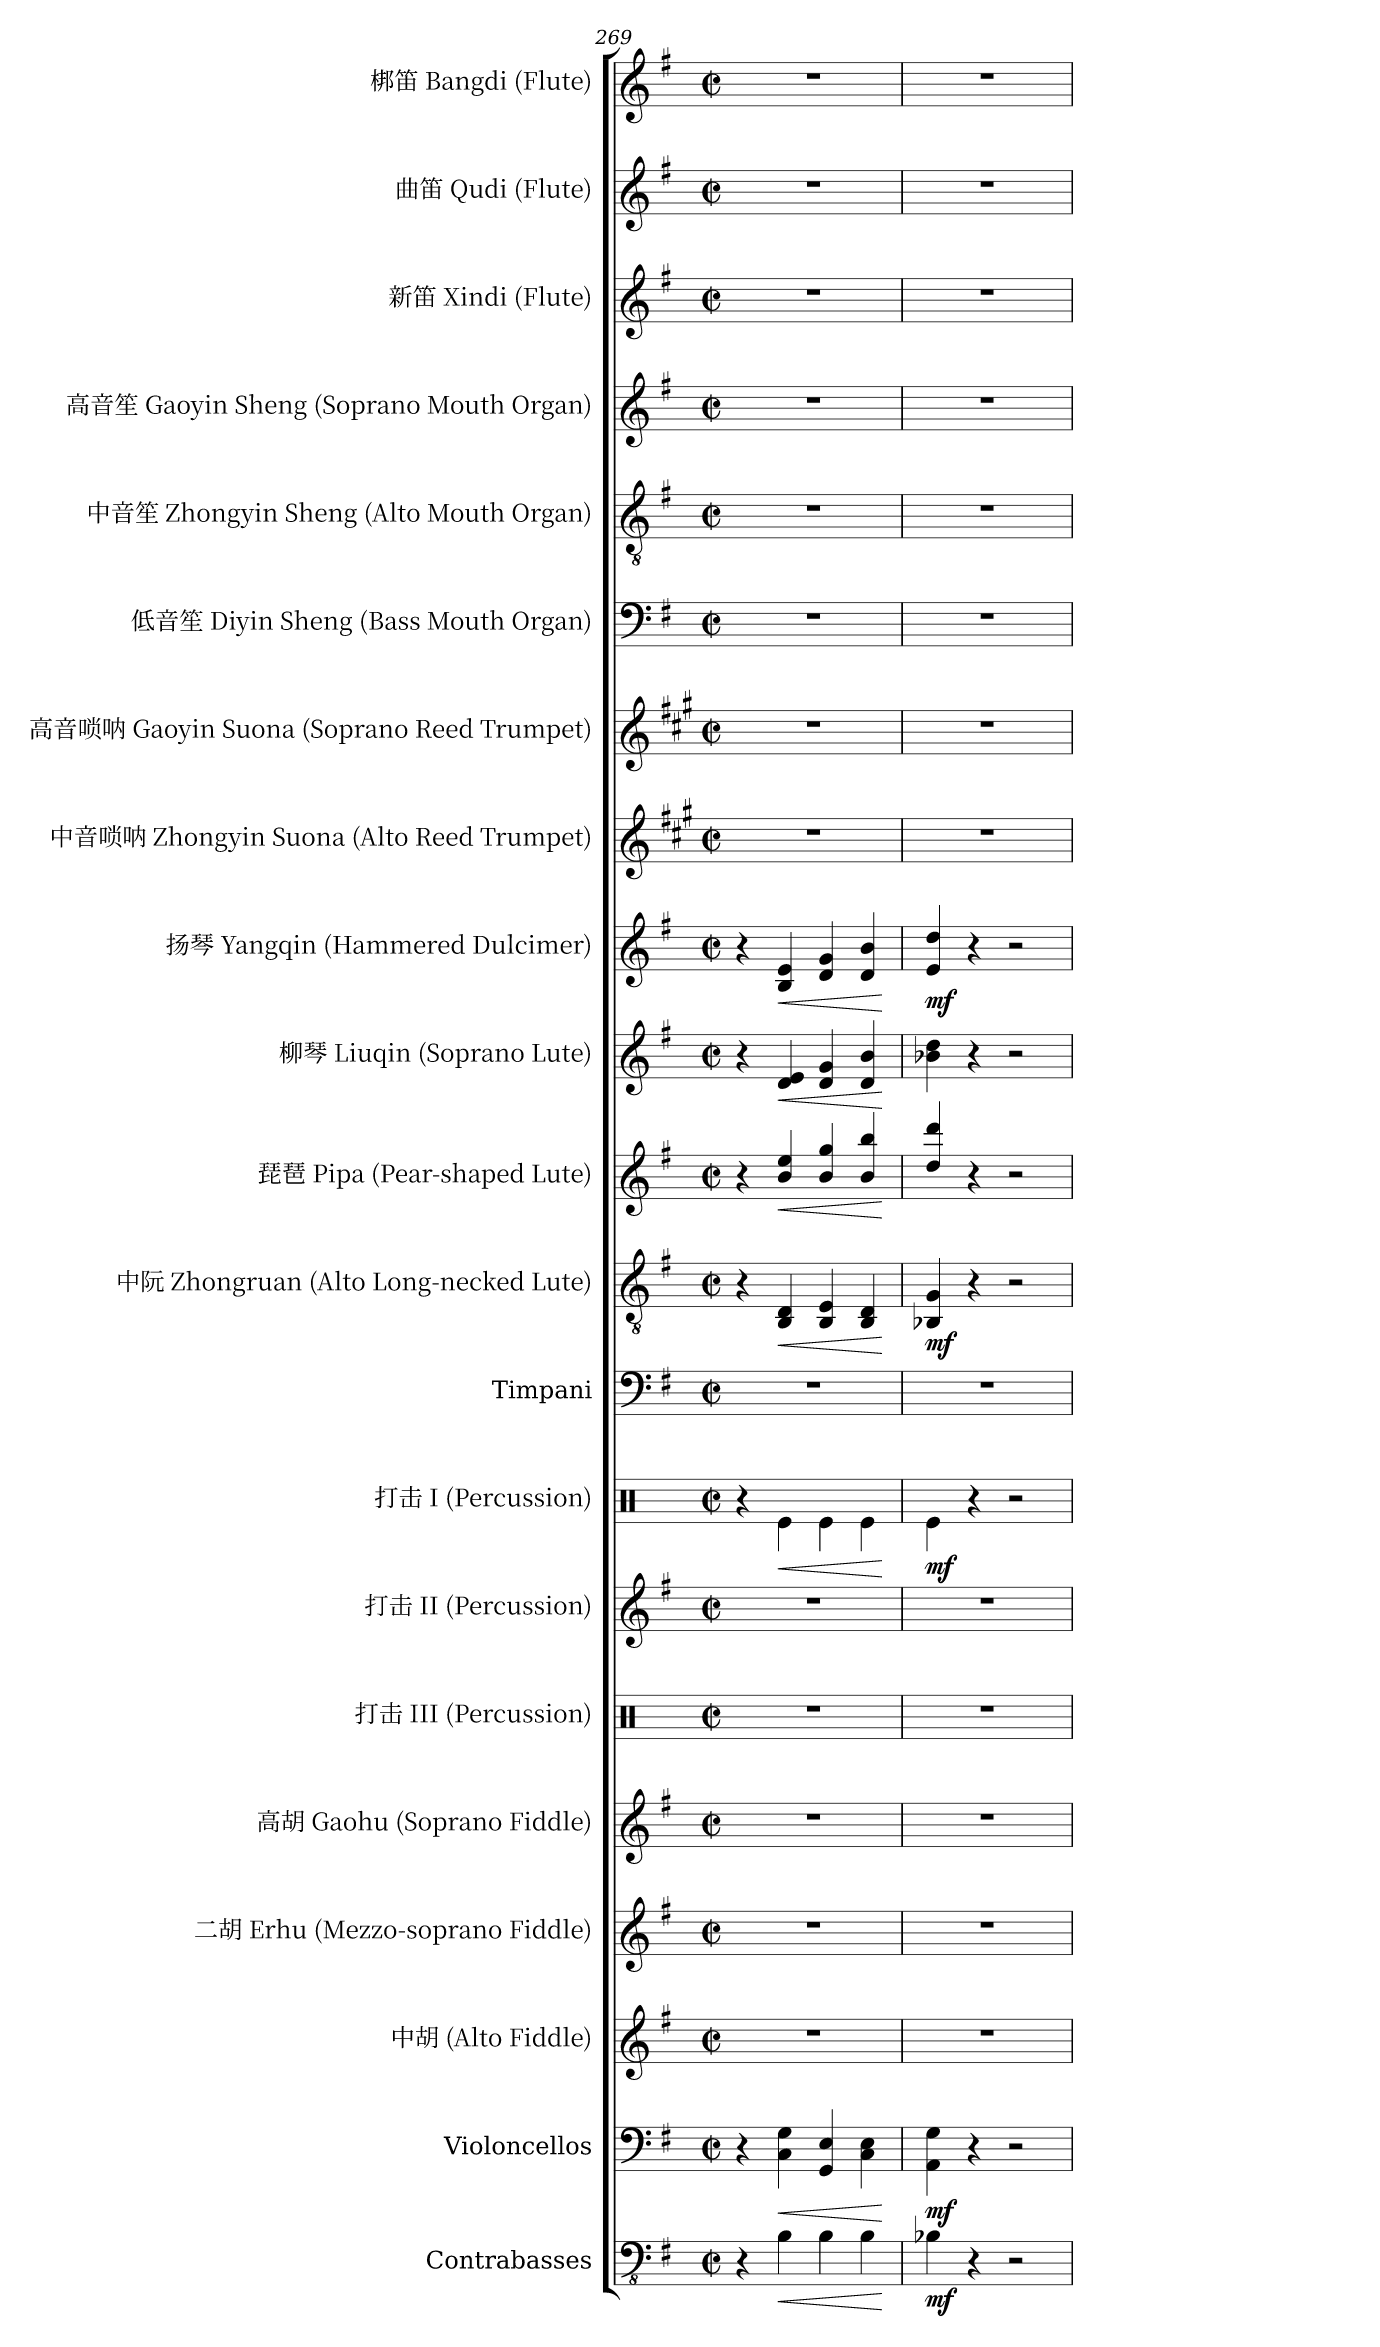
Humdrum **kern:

**kern	**dynam	**kern	**dynam	**kern	**kern	**kern	**kern	**kern	**kern	**dynam	**kern	**kern	**dynam	**kern	**dynam	**kern	**dynam	**kern	**dynam	**kern	**kern	**kern	**kern	**kern	**kern	**kern	**kern
*part21	*part21	*part20	*part20	*part19	*part18	*part17	*part16	*part15	*part14	*part14	*part13	*part12	*part12	*part11	*part11	*part10	*part10	*part9	*part9	*part8	*part7	*part6	*part5	*part4	*part3	*part2	*part1
*staff21	*staff21	*staff20	*staff20	*staff19	*staff18	*staff17	*staff16	*staff15	*staff14	*staff14	*staff13	*staff12	*staff12	*staff11	*staff11	*staff10	*staff10	*staff9	*staff9	*staff8	*staff7	*staff6	*staff5	*staff4	*staff3	*staff2	*staff1
*I"Contrabasses	*	*I"Violoncellos	*	*I"中胡 (Alto Fiddle)	*I"二胡 Erhu (Mezzo-soprano Fiddle)	*I"高胡 Gaohu (Soprano Fiddle)	*I"打击 III (Percussion)	*I"打击 II (Percussion)	*I"打击 I (Percussion)	*	*I"Timpani	*I"中阮 Zhongruan (Alto Long-necked Lute)	*	*I"琵琶 Pipa (Pear-shaped Lute)	*	*I"柳琴 Liuqin (Soprano Lute)	*	*I"扬琴 Yangqin  (Hammered Dulcimer)	*	*I"中音唢呐 Zhongyin Suona (Alto Reed Trumpet)	*I"高音唢呐 Gaoyin Suona (Soprano Reed Trumpet)	*I"低音笙 Diyin Sheng (Bass Mouth Organ)	*I"中音笙 Zhongyin Sheng (Alto Mouth Organ)	*I"高音笙 Gaoyin Sheng (Soprano Mouth Organ)	*I"新笛 Xindi (Flute)	*I"曲笛 Qudi (Flute)	*I"梆笛 Bangdi (Flute)
*I'Cbs.	*	*I'Vcs.	*	*	*	*	*I'打击 III	*I'打击 II	*I'打击 I	*	*I'Timp.	*	*	*	*	*	*	*	*	*	*	*	*	*	*	*	*
*clefFv4	*	*clefF4	*	*clefG2	*clefG2	*clefG2	*clefX	*clefG2	*clefX	*	*clefF4	*clefGv2	*	*clefG2	*	*clefG2	*	*clefG2	*	*clefG2	*clefG2	*clefF4	*clefGv2	*clefG2	*clefG2	*clefG2	*clefG2
*	*	*	*	*	*	*	*	*	*	*	*	*	*	*ITrd7c12	*	*	*	*	*	*ITrd1c2	*ITrd1c2	*	*	*	*	*	*
*k[f#]	*	*k[f#]	*	*k[f#]	*k[f#]	*k[f#]	*k[]	*k[f#]	*k[]	*	*k[f#]	*k[f#]	*	*k[f#]	*	*k[f#]	*	*k[f#]	*	*k[f#]	*k[f#]	*k[f#]	*k[f#]	*k[f#]	*k[f#]	*k[f#]	*k[f#]
*M2/2	*	*M2/2	*	*M2/2	*M2/2	*M2/2	*M2/2	*M2/2	*M2/2	*	*M2/2	*M2/2	*	*M2/2	*	*M2/2	*	*M2/2	*	*M2/2	*M2/2	*M2/2	*M2/2	*M2/2	*M2/2	*M2/2	*M2/2
*met(c|)	*	*met(c|)	*	*met(c|)	*met(c|)	*met(c|)	*met(c|)	*met(c|)	*met(c|)	*	*met(c|)	*met(c|)	*	*met(c|)	*	*met(c|)	*	*met(c|)	*	*met(c|)	*met(c|)	*met(c|)	*met(c|)	*met(c|)	*met(c|)	*met(c|)	*met(c|)
=269	=269	=269	=269	=269	=269	=269	=269	=269	=269	=269	=269	=269	=269	=269	=269	=269	=269	=269	=269	=269	=269	=269	=269	=269	=269	=269	=269
4r	.	4r	.	1r	1r	1r	1r	1r	4r	.	1r	4r	.	4r	.	4r	.	4r	.	1r	1r	1r	1r	1r	1r	1r	1r
!	!LO:HP:b	!	!LO:HP:b	!	!	!	!	!	!	!LO:HP:b	!	!	!LO:HP:b	!	!LO:HP:b	!	!LO:HP:b	!	!LO:HP:b	!	!	!	!	!	!	!	!
4BB\	<	4C\ 4G\	<	.	.	.	.	.	4Re\	<	.	4BB/ 4D/	<	4B/ 4e/	<	4d/ 4e/	<	4B/ 4e/	<	.	.	.	.	.	.	.	.
4BB\	.	4GG/ 4E/	.	.	.	.	.	.	4Re\	.	.	4BB/ 4E/	.	4B/ 4g/	.	4d/ 4g/	.	4d/ 4g/	.	.	.	.	.	.	.	.	.
4BB\	.	4C\ 4E\	.	.	.	.	.	.	4Re\	.	.	4BB/ 4D/	.	4B/ 4b/	.	4d/ 4b/	.	4d/ 4b/	.	.	.	.	.	.	.	.	.
.	[	.	[	.	.	.	.	.	.	[	.	.	[	.	[	.	[	.	[	.	.	.	.	.	.	.	.
=270	=270	=270	=270	=270	=270	=270	=270	=270	=270	=270	=270	=270	=270	=270	=270	=270	=270	=270	=270	=270	=270	=270	=270	=270	=270	=270	=270
!	!LO:DY:b	!	!LO:DY:b	!	!	!	!	!	!	!LO:DY:b	!	!	!LO:DY:b	!	!LO:DY:b	!	!	!	!	!	!	!	!	!	!	!	!
!	!	!	!	!	!	!	!	!	!	!	!	!	!	!	!LO:DY:n=1:b	!	!LO:DY:b	!	!	!	!	!	!	!	!	!	!
!	!	!	!	!	!	!	!	!	!	!	!	!	!	!	!	!	!LO:DY:n=1:b	!	!LO:DY:b	!	!	!	!	!	!	!	!
4BB-X\	mf	4AA\ 4G\	mf	1r	1r	1r	1r	1r	4Re\	mf	1r	4BB-X/ 4G/	mf	4d/ 4dd/	mf mf	4b-X\ 4dd\	mf mf	4e/ 4dd/	mf	1r	1r	1r	1r	1r	1r	1r	1r
4r	.	4r	.	.	.	.	.	.	4r	.	.	4r	.	4r	.	4r	.	4r	.	.	.	.	.	.	.	.	.
2r	.	2r	.	.	.	.	.	.	2r	.	.	2r	.	2r	.	2r	.	2r	.	.	.	.	.	.	.	.	.
=	=	=	=	=	=	=	=	=	=	=	=	=	=	=	=	=	=	=	=	=	=	=	=	=	=	=	=
*-	*-	*-	*-	*-	*-	*-	*-	*-	*-	*-	*-	*-	*-	*-	*-	*-	*-	*-	*-	*-	*-	*-	*-	*-	*-	*-	*-
